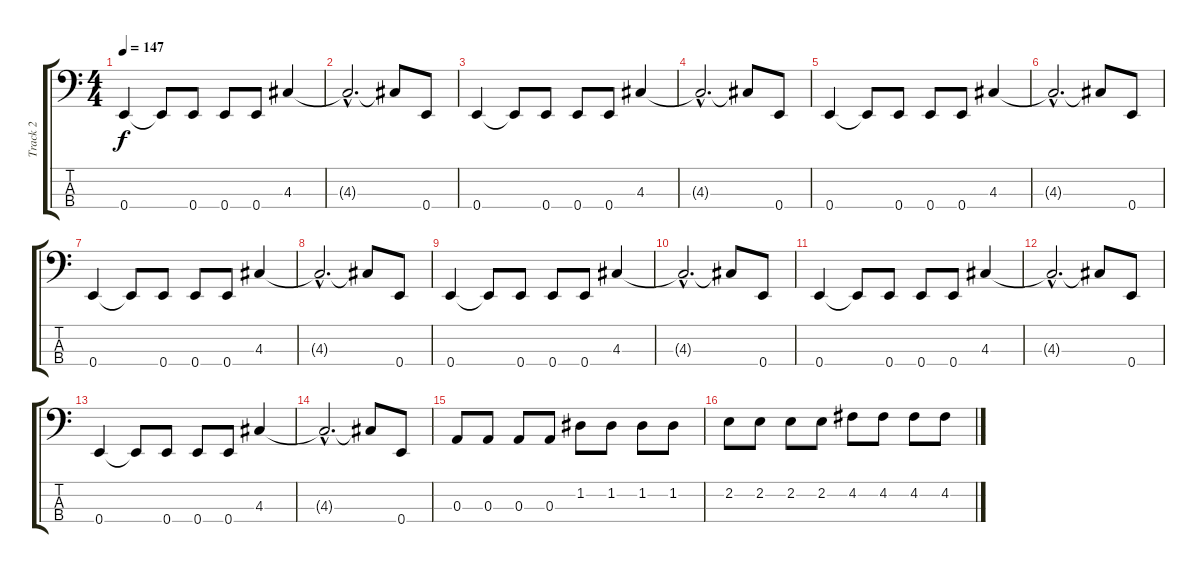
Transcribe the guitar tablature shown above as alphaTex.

\track ("Track 2" "Track 2") {instrument electricbassfinger}
\staff {score tabs}
\tuning (G2 D2 A1 E1) {hide}
\ts (4 4)
\tempo 147
\clef f4
\ks c
0.4.4{dy f} 0.4{t}.8 0.4.8 0.4.8 0.4.8 4.3.4 |
4.3{hac t}.2{d} 4.3{t}.8 0.4.8 |
0.4.4 0.4{t}.8 0.4.8 0.4.8 0.4.8 4.3.4 |
4.3{hac t}.2{d} 4.3{t}.8 0.4.8 |
0.4.4 0.4{t}.8 0.4.8 0.4.8 0.4.8 4.3.4 |
4.3{hac t}.2{d} 4.3{t}.8 0.4.8 |
0.4.4 0.4{t}.8 0.4.8 0.4.8 0.4.8 4.3.4 |
4.3{hac t}.2{d} 4.3{t}.8 0.4.8 |
0.4.4 0.4{t}.8 0.4.8 0.4.8 0.4.8 4.3.4 |
4.3{hac t}.2{d} 4.3{t}.8 0.4.8 |
0.4.4 0.4{t}.8 0.4.8 0.4.8 0.4.8 4.3.4 |
4.3{hac t}.2{d} 4.3{t}.8 0.4.8 |
0.4.4 0.4{t}.8 0.4.8 0.4.8 0.4.8 4.3.4 |
4.3{hac t}.2{d} 4.3{t}.8 0.4.8 |
0.3.8 0.3.8 0.3.8 0.3.8 1.2.8 1.2.8 1.2.8 1.2.8 |
2.2.8 2.2.8 2.2.8 2.2.8 4.2.8 4.2.8 4.2.8 4.2.8
